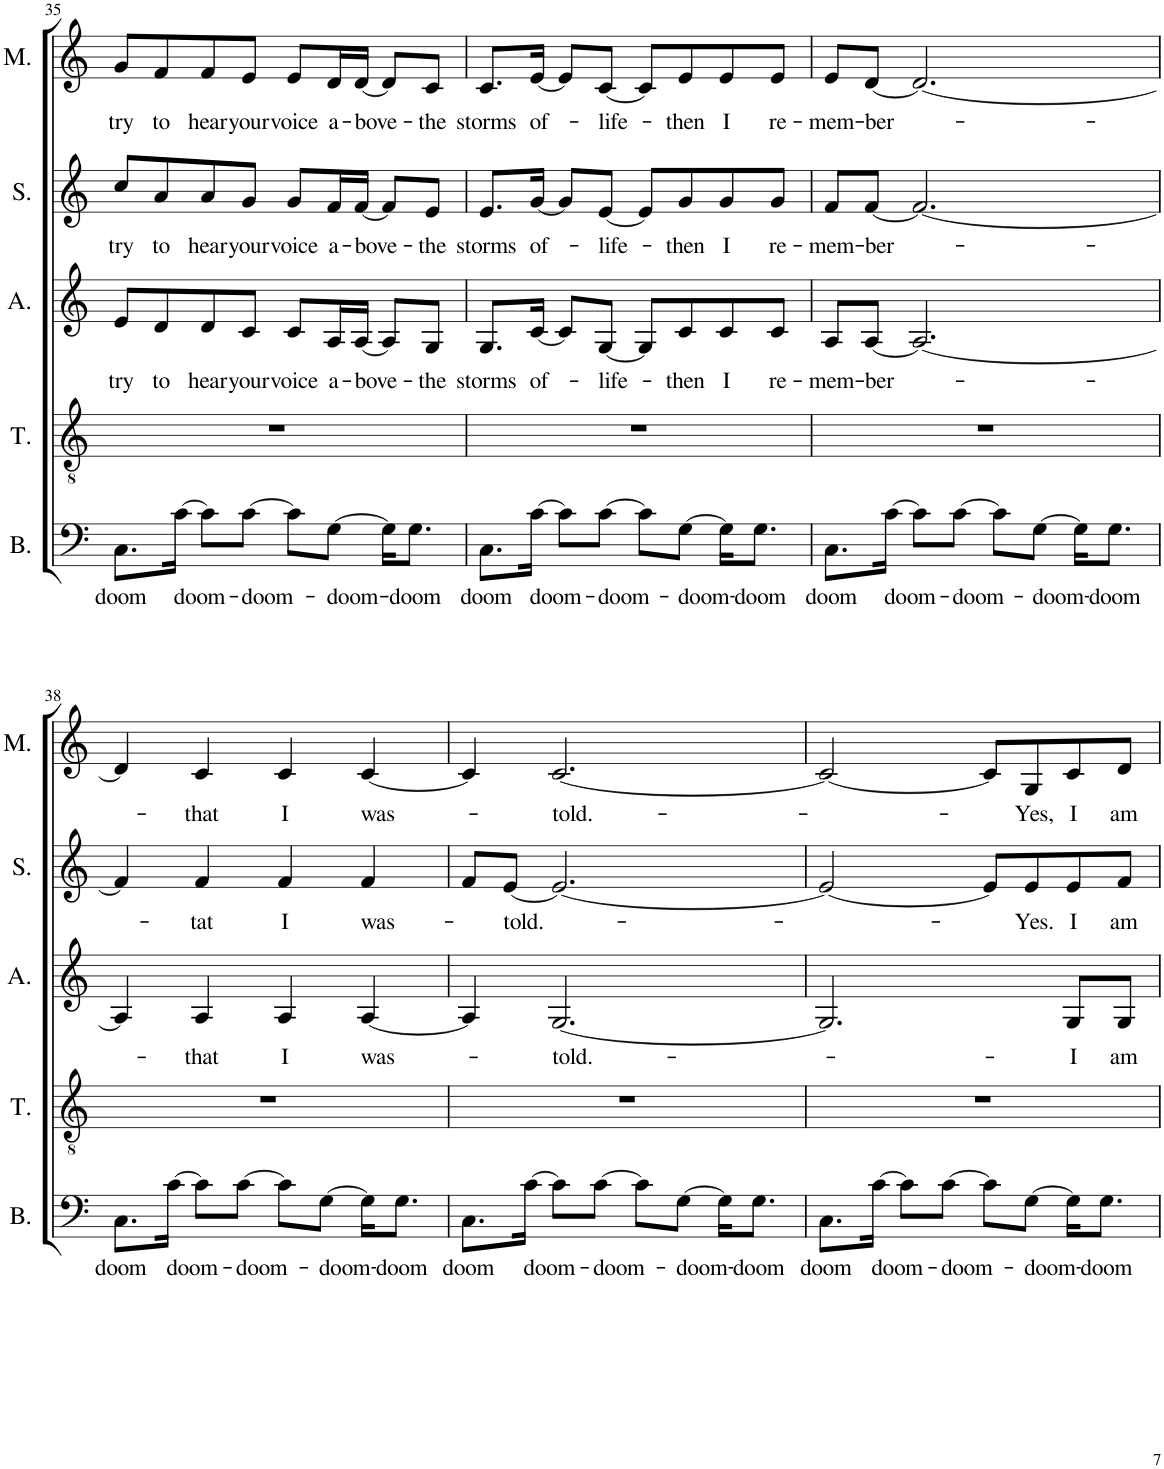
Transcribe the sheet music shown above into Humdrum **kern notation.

**kern	**text	**kern	**kern	**text	**kern	**text	**kern	**text
*part5	*part5	*part4	*part3	*part3	*part2	*part2	*part1	*part1
*staff5	*staff5	*staff4	*staff3	*staff3	*staff2	*staff2	*staff1	*staff1
*I"Bass	*	*I"Tenor	*I"Alto	*	*I"Soprano	*	*I"Melody	*
*I'B.	*	*I'T.	*I'A.	*	*I'S.	*	*I'M.	*
!!LO:PB:g=z
*clefF4	*	*clefGv2	*clefG2	*	*clefG2	*	*clefG2	*
*k[]	*	*k[]	*k[]	*	*k[]	*	*k[]	*
*M4/4	*	*M4/4	*M4/4	*	*M4/4	*	*M4/4	*
=35	=35	=35	=35	=35	=35	=35	=35	=35
!	!LO:LY:b	!	!	!LO:LY:b	!	!LO:LY:b	!	!LO:LY:b
8.C\L	doom	1r	8e/L	try	8cc/L	try	8g/L	try
!	!	!	!	!LO:LY:b	!	!LO:LY:b	!	!LO:LY:b
.	.	.	8d/	to	8a/	to	8f/	to
!	!LO:LY:b	!	!	!	!	!	!	!
[16c\Jk	doom-	.	.	.	.	.	.	.
!	!	!	!	!LO:LY:b	!	!LO:LY:b	!	!LO:LY:b
8c\L]	.	.	8d/	hear	8a/	hear	8f/	hear
!	!LO:LY:b	!	!	!LO:LY:b	!	!LO:LY:b	!	!LO:LY:b
[8c\J	-doom-	.	8c/J	your	8g/J	your	8e/J	your
!	!	!	!	!LO:LY:b	!	!LO:LY:b	!	!LO:LY:b
8c\L]	.	.	8c/L	voice	8g/L	voice	8e/L	voice
!	!LO:LY:b	!	!	!LO:LY:b	!	!LO:LY:b	!	!LO:LY:b
[8G\J	-doom-	.	16A/L	a-	16f/L	a-	16d/L	a-
!	!	!	!	!LO:LY:b	!	!LO:LY:b	!	!LO:LY:b
.	.	.	[16A/JJ	-bove-	[16f/JJ	-bove-	[16d/JJ	-bove-
16G\KL]	.	.	8A/L]	.	8f/L]	.	8d/L]	.
!	!LO:LY:b	!	!	!	!	!	!	!
8.G\J	-doom	.	.	.	.	.	.	.
!	!	!	!	!LO:LY:b	!	!LO:LY:b	!	!LO:LY:b
.	.	.	8G/J	-the	8e/J	-the	8c/J	-the
=36	=36	=36	=36	=36	=36	=36	=36	=36
!	!LO:LY:b	!	!	!LO:LY:b	!	!LO:LY:b	!	!LO:LY:b
8.C\L	doom	1r	8.G/L	storms	8.e/L	storms	8.c/L	storms
!	!LO:LY:b	!	!	!LO:LY:b	!	!LO:LY:b	!	!LO:LY:b
[16c\Jk	doom-	.	[16c/Jk	of-	[16g/Jk	of-	[16e/Jk	of-
8c\L]	.	.	8c/L]	.	8g/L]	.	8e/L]	.
!	!LO:LY:b	!	!	!LO:LY:b	!	!LO:LY:b	!	!LO:LY:b
[8c\J	-doom-	.	[8G/J	-life-	[8e/J	-life-	[8c/J	-life-
8c\L]	.	.	8G/L]	.	8e/L]	.	8c/L]	.
!	!LO:LY:b	!	!	!LO:LY:b	!	!LO:LY:b	!	!LO:LY:b
[8G\J	-doom-	.	8c/	-then	8g/	-then	8e/	-then
!	!	!	!	!LO:LY:b	!	!LO:LY:b	!	!LO:LY:b
16G\KL]	.	.	8c/	I	8g/	I	8e/	I
!	!LO:LY:b	!	!	!	!	!	!	!
8.G\J	-doom	.	.	.	.	.	.	.
!	!	!	!	!LO:LY:b	!	!LO:LY:b	!	!LO:LY:b
.	.	.	8c/J	re-	8g/J	re-	8e/J	re-
=37	=37	=37	=37	=37	=37	=37	=37	=37
!	!LO:LY:b	!	!	!LO:LY:b	!	!LO:LY:b	!	!LO:LY:b
8.C\L	doom	1r	8A/L	-mem-	8f/L	-mem-	8e/L	-mem-
!	!	!	!	!LO:LY:b	!	!LO:LY:b	!	!LO:LY:b
.	.	.	[8A/J	-ber-	[8f/J	-ber-	[8d/J	-ber-
!	!LO:LY:b	!	!	!	!	!	!	!
[16c\Jk	doom-	.	.	.	.	.	.	.
8c\L]	.	.	2.A/_	.	2.f/_	.	2.d/_	.
!	!LO:LY:b	!	!	!	!	!	!	!
[8c\J	-doom-	.	.	.	.	.	.	.
8c\L]	.	.	.	.	.	.	.	.
!	!LO:LY:b	!	!	!	!	!	!	!
[8G\J	-doom-	.	.	.	.	.	.	.
16G\KL]	.	.	.	.	.	.	.	.
!	!LO:LY:b	!	!	!	!	!	!	!
8.G\J	-doom	.	.	.	.	.	.	.
!!LO:LB:g=z
=38	=38	=38	=38	=38	=38	=38	=38	=38
!	!LO:LY:b	!	!	!	!	!	!	!
8.C\L	doom	1r	4A/]	.	4f/]	.	4d/]	.
!	!LO:LY:b	!	!	!	!	!	!	!
[16c\Jk	doom-	.	.	.	.	.	.	.
!	!	!	!	!LO:LY:b	!	!LO:LY:b	!	!LO:LY:b
8c\L]	.	.	4A/	-that	4f/	tat	4c/	-that
!	!LO:LY:b	!	!	!	!	!	!	!
[8c\J	-doom-	.	.	.	.	.	.	.
!	!	!	!	!LO:LY:b	!	!LO:LY:b	!	!LO:LY:b
8c\L]	.	.	4A/	I	4f/	I	4c/	I
!	!LO:LY:b	!	!	!	!	!	!	!
[8G\J	-doom-	.	.	.	.	.	.	.
!	!	!	!	!LO:LY:b	!	!LO:LY:b	!	!LO:LY:b
16G\KL]	.	.	[4A/	was-	4f/	was-	[4c/	was-
!	!LO:LY:b	!	!	!	!	!	!	!
8.G\J	-doom	.	.	.	.	.	.	.
=39	=39	=39	=39	=39	=39	=39	=39	=39
!	!LO:LY:b	!	!	!	!	!	!	!
8.C\L	doom	1r	4A/]	.	8f/L	.	4c/]	.
!	!	!	!	!	!	!LO:LY:b	!	!
.	.	.	.	.	[8e/J	-told.-	.	.
!	!LO:LY:b	!	!	!	!	!	!	!
[16c\Jk	doom-	.	.	.	.	.	.	.
!	!	!	!	!LO:LY:b	!	!	!	!LO:LY:b
8c\L]	.	.	[2.G/	-told.-	2.e/_	.	[2.c/	-told.-
!	!LO:LY:b	!	!	!	!	!	!	!
[8c\J	-doom-	.	.	.	.	.	.	.
8c\L]	.	.	.	.	.	.	.	.
!	!LO:LY:b	!	!	!	!	!	!	!
[8G\J	-doom-	.	.	.	.	.	.	.
16G\KL]	.	.	.	.	.	.	.	.
!	!LO:LY:b	!	!	!	!	!	!	!
8.G\J	-doom	.	.	.	.	.	.	.
=40	=40	=40	=40	=40	=40	=40	=40	=40
!	!LO:LY:b	!	!	!	!	!	!	!
8.C\L	doom	1r	2.G/]	.	2e/_	.	2c/_	.
!	!LO:LY:b	!	!	!	!	!	!	!
[16c\Jk	doom-	.	.	.	.	.	.	.
8c\L]	.	.	.	.	.	.	.	.
!	!LO:LY:b	!	!	!	!	!	!	!
[8c\J	-doom-	.	.	.	.	.	.	.
8c\L]	.	.	.	.	8e/L]	.	8c/L]	.
!	!LO:LY:b	!	!	!	!	!LO:LY:b	!	!LO:LY:b
[8G\J	-doom-	.	.	.	8e/	Yes.	8G/	-Yes,
!	!	!	!	!LO:LY:b	!	!LO:LY:b	!	!LO:LY:b
16G\KL]	.	.	8G/L	I	8e/	I	8c/	I
!	!LO:LY:b	!	!	!	!	!	!	!
8.G\J	-doom	.	.	.	.	.	.	.
!	!	!	!	!LO:LY:b	!	!LO:LY:b	!	!LO:LY:b
.	.	.	8G/J	am	8f/J	am	8d/J	am
=	=	=	=	=	=	=	=	=
*-	*-	*-	*-	*-	*-	*-	*-	*-
